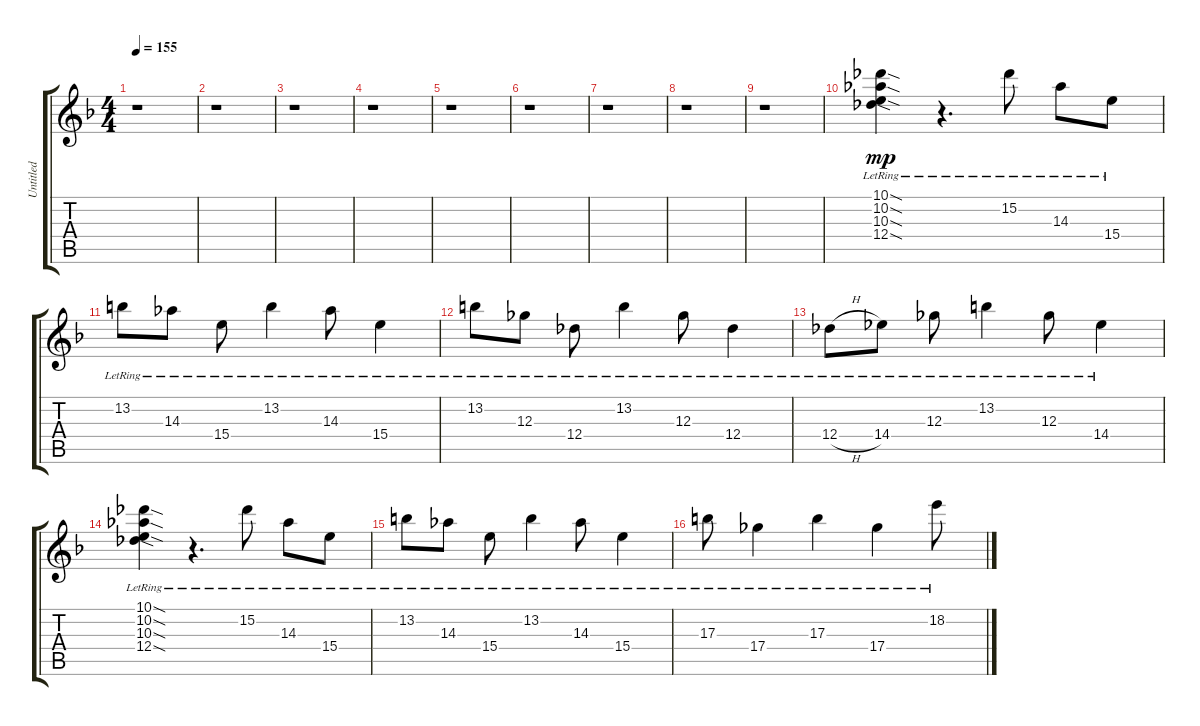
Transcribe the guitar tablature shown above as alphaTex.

\track ("Untitled" "Untitled") {instrument electricguitarjazz}
\staff {score tabs}
\tuning (Eb4 Bb3 Gb3 Db3 Ab2 Db2) {hide}
\ts (4 4)
\tempo 155
\clef g2
\ks f
r.1{dy mp instrument electricguitarjazz} |
r.1 |
r.1 |
r.1 |
r.1 |
r.1 |
r.1 |
r.1 |
r.1 |
(10.1{sod lr} 10.2{sod lr} 10.3{sod lr} 12.4{sod lr}).4 r.4{d} 15.2{lr}.8 14.3{lr}.8 15.4{lr}.8 |
13.2{lr}.8 14.3{lr}.8 15.4{lr}.8 13.2{lr}.4 14.3{lr}.8 15.4{lr}.4 |
13.2{lr}.8 12.3{lr}.8 12.4{lr}.8 13.2{lr}.4 12.3{lr}.8 12.4{lr}.4 |
12.4{h lr}.8 14.4{lr}.8 12.3{lr}.8 13.2{lr}.4 12.3{lr}.8 14.4{lr}.4 |
(10.1{sod lr} 10.2{sod lr} 10.3{sod lr} 12.4{sod lr}).4 r.4{d} 15.2{lr}.8 14.3{lr}.8 15.4{lr}.8 |
13.2{lr}.8 14.3{lr}.8 15.4{lr}.8 13.2{lr}.4 14.3{lr}.8 15.4{lr}.4 |
17.3{lr}.8 17.4{lr}.4 17.3{lr}.4 17.4{lr}.4 18.2{lr}.8
